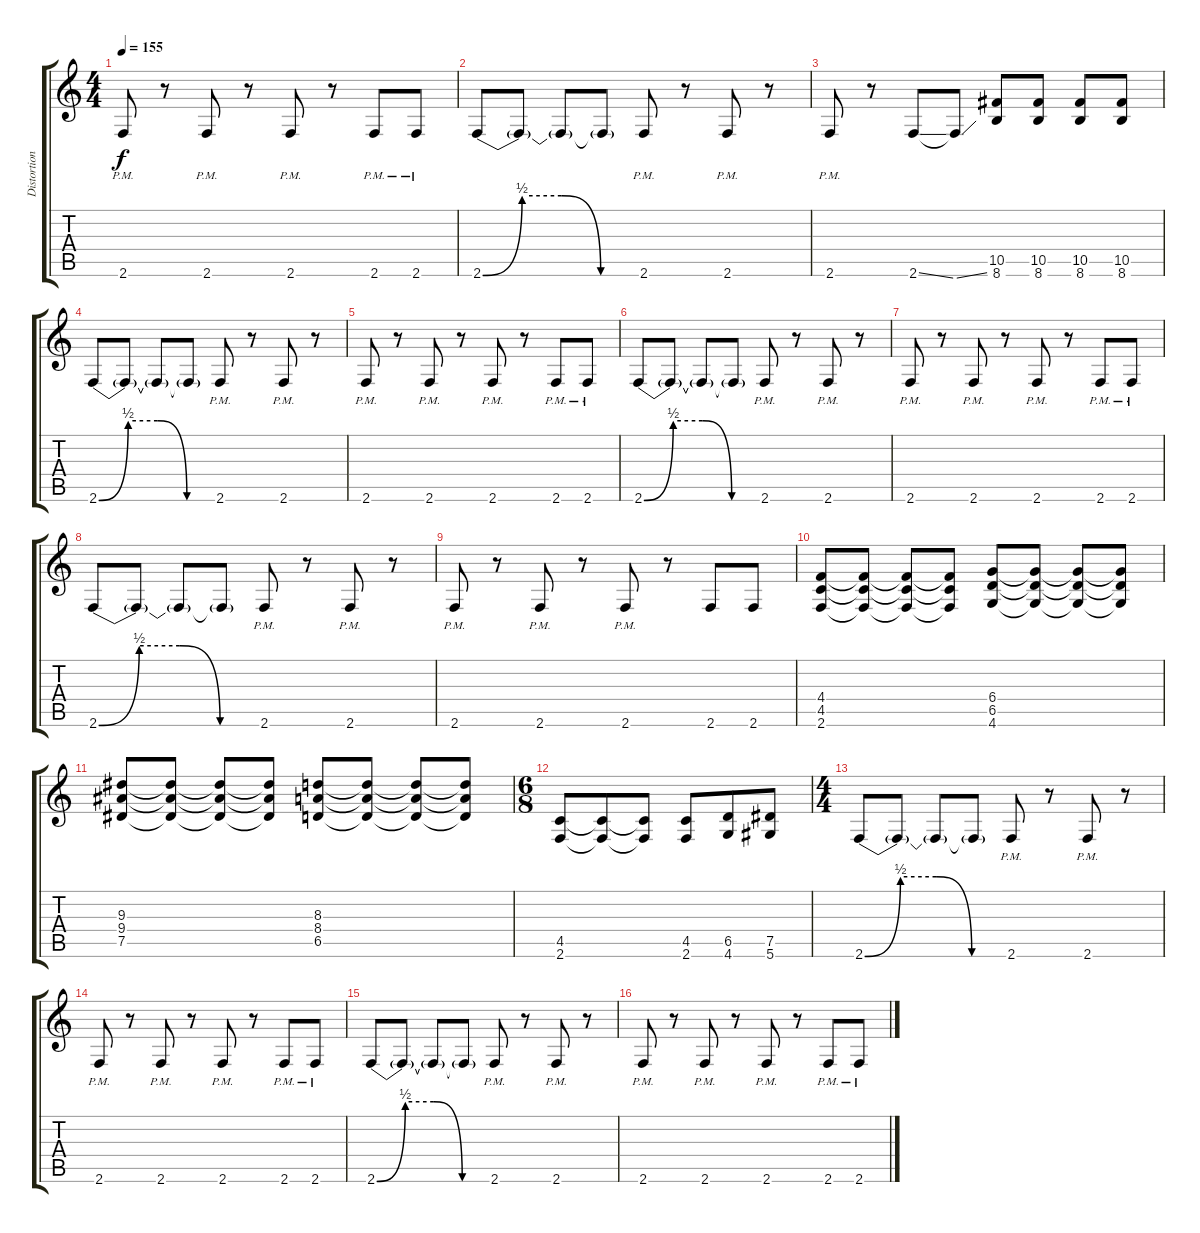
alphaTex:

\track ("Distortion Guitar-Tracy G" "Distortion") {instrument distortionguitar}
\staff {score tabs}
\tuning (Eb4 Bb3 Gb3 Db3 Ab2 Eb2) {hide}
\ts (4 4)
\tempo 155
\clef g2
\ks c
2.6{pm}.8{dy f} r.8 2.6{pm}.8 r.8 2.6{pm}.8 r.8 2.6{pm}.8 2.6{pm}.8 |
2.6{be (custom 0 0 15 2 30 2 45 0 60 0)}.8 2.6{t}.8 2.6{t}.8 2.6{t}.8 2.6{pm}.8 r.8 2.6{pm}.8 r.8 |
2.6{pm}.8 r.8 2.6{ss}.8 2.6{ss t}.8 (10.5 8.6).8 (10.5 8.6).8 (10.5 8.6).8 (10.5 8.6).8 |
2.6{be (custom 0 0 15 2 30 2 45 0 60 0)}.8 2.6{t}.8 2.6{t}.8 2.6{t}.8 2.6{pm}.8 r.8 2.6{pm}.8 r.8 |
2.6{pm}.8 r.8 2.6{pm}.8 r.8 2.6{pm}.8 r.8 2.6{pm}.8 2.6{pm}.8 |
2.6{be (custom 0 0 15 2 30 2 45 0 60 0)}.8 2.6{t}.8 2.6{t}.8 2.6{t}.8 2.6{pm}.8 r.8 2.6{pm}.8 r.8 |
2.6{pm}.8 r.8 2.6{pm}.8 r.8 2.6{pm}.8 r.8 2.6{pm}.8 2.6{pm}.8 |
2.6{be (custom 0 0 15 2 30 2 45 0 60 0)}.8 2.6{t}.8 2.6{t}.8 2.6{t}.8 2.6{pm}.8 r.8 2.6{pm}.8 r.8 |
2.6{pm}.8 r.8 2.6{pm}.8 r.8 2.6{pm}.8 r.8 2.6.8 2.6.8 |
(4.4 4.5 2.6).8 (4.4{t} 4.5{t} 2.6{t}).8 (4.4{t} 4.5{t} 2.6{t}).8 (4.4{t} 4.5{t} 2.6{t}).8 (6.4 6.5 4.6).8 (6.4{t} 6.5{t} 4.6{t}).8 (6.4{t} 6.5{t} 4.6{t}).8 (6.4{t} 6.5{t} 4.6{t}).8 |
(9.3 9.4 7.5).8 (9.3{t} 9.4{t} 7.5{t}).8 (9.3{t} 9.4{t} 7.5{t}).8 (9.3{t} 9.4{t} 7.5{t}).8 (8.3 8.4 6.5).8 (8.3{t} 8.4{t} 6.5{t}).8 (8.3{t} 8.4{t} 6.5{t}).8 (8.3{t} 8.4{t} 6.5{t}).8 |
\ts (6 8)
(4.5 2.6).8 (4.5{t} 2.6{t}).8 (4.5{t} 2.6{t}).8 (4.5 2.6).8 (6.5 4.6).8 (7.5 5.6).8 |
\ts (4 4)
2.6{be (custom 0 0 15 2 30 2 45 0 60 0)}.8 2.6{t}.8 2.6{t}.8 2.6{t}.8 2.6{pm}.8 r.8 2.6{pm}.8 r.8 |
2.6{pm}.8 r.8 2.6{pm}.8 r.8 2.6{pm}.8 r.8 2.6{pm}.8 2.6{pm}.8 |
2.6{be (custom 0 0 15 2 30 2 45 0 60 0)}.8 2.6{t}.8 2.6{t}.8 2.6{t}.8 2.6{pm}.8 r.8 2.6{pm}.8 r.8 |
2.6{pm}.8 r.8 2.6{pm}.8 r.8 2.6{pm}.8 r.8 2.6{pm}.8 2.6{pm}.8
